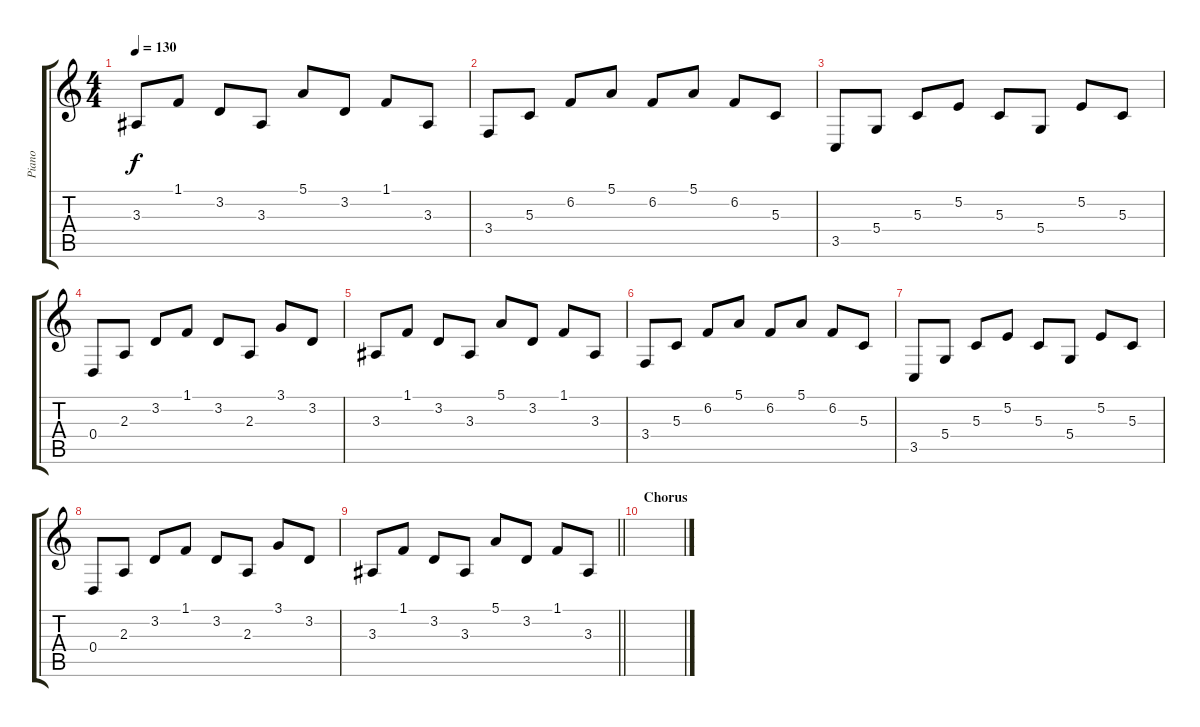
\track ("Piano" "Piano") {instrument acousticgrandpiano}
\staff {score tabs}
\tuning (E4 B3 G3 D3 A2 E2) {hide}
\ts (4 4)
\tempo 130
\clef g2
\ks c
3.3.8{dy f} 1.1.8 3.2.8 3.3.8 5.1.8 3.2.8 1.1.8 3.3.8 |
3.4.8 5.3.8 6.2.8 5.1.8 6.2.8 5.1.8 6.2.8 5.3.8 |
3.5.8 5.4.8 5.3.8 5.2.8 5.3.8 5.4.8 5.2.8 5.3.8 |
0.4.8 2.3.8 3.2.8 1.1.8 3.2.8 2.3.8 3.1.8 3.2.8 |
3.3.8 1.1.8 3.2.8 3.3.8 5.1.8 3.2.8 1.1.8 3.3.8 |
3.4.8 5.3.8 6.2.8 5.1.8 6.2.8 5.1.8 6.2.8 5.3.8 |
3.5.8 5.4.8 5.3.8 5.2.8 5.3.8 5.4.8 5.2.8 5.3.8 |
0.4.8 2.3.8 3.2.8 1.1.8 3.2.8 2.3.8 3.1.8 3.2.8 |
\barLineRight lightlight
3.3.8 1.1.8 3.2.8 3.3.8 5.1.8 3.2.8 1.1.8 3.3.8 |
\section ("" "Chorus")
